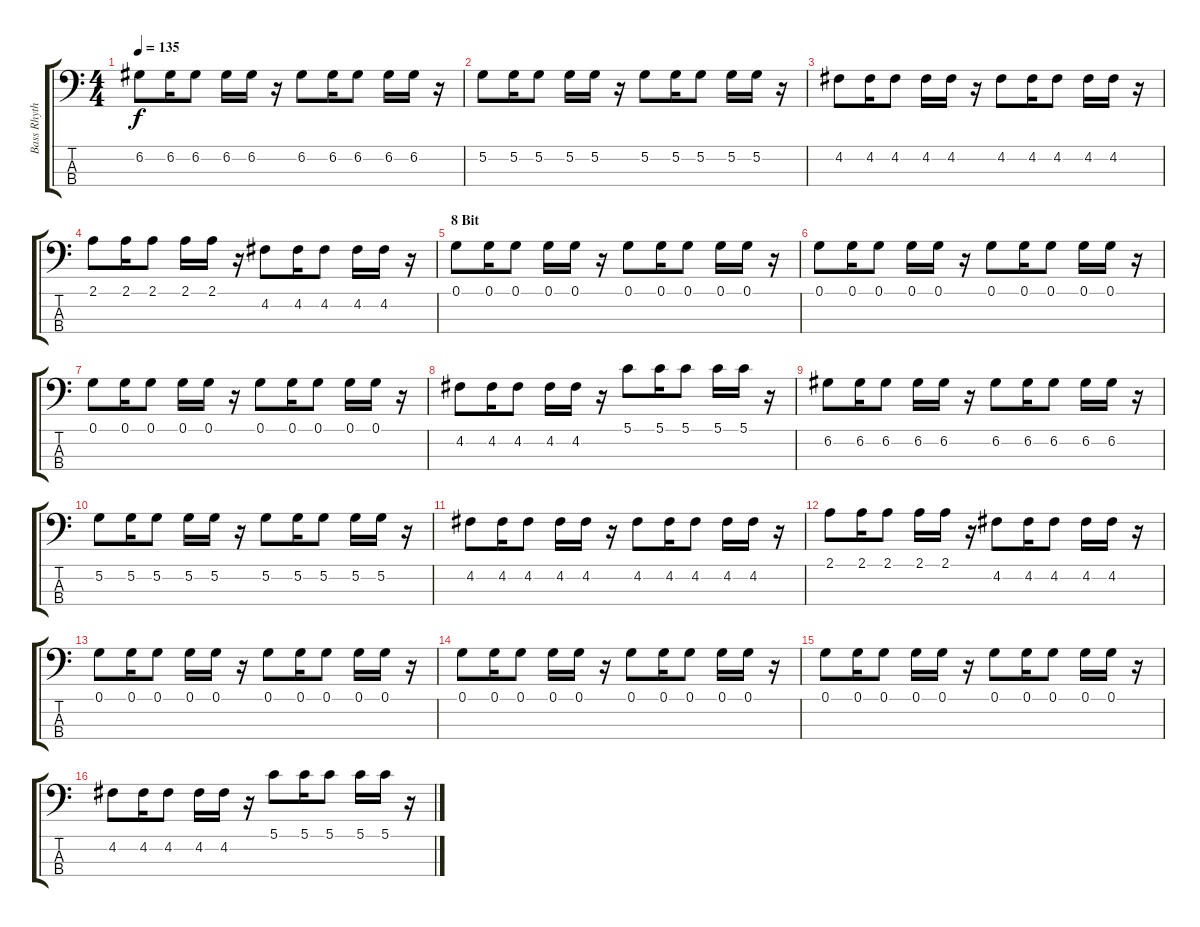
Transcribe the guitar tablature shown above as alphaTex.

\track ("Bass Rhythm High" "Bass Rhyth") {instrument synthbass1}
\staff {score tabs}
\tuning (G2 D2 A1 E1) {hide}
\ts (4 4)
\tempo 135
\clef f4
\ks c
6.2.8{dy f} 6.2.16 6.2.8 6.2.16 6.2.16 r.16 6.2.8 6.2.16 6.2.8 6.2.16 6.2.16 r.16 |
5.2.8 5.2.16 5.2.8 5.2.16 5.2.16 r.16 5.2.8 5.2.16 5.2.8 5.2.16 5.2.16 r.16 |
4.2.8 4.2.16 4.2.8 4.2.16 4.2.16 r.16 4.2.8 4.2.16 4.2.8 4.2.16 4.2.16 r.16 |
2.1.8 2.1.16 2.1.8 2.1.16 2.1.16 r.16 4.2.8 4.2.16 4.2.8 4.2.16 4.2.16 r.16 |
\section ("" "8 Bit")
0.1.8 0.1.16 0.1.8 0.1.16 0.1.16 r.16 0.1.8 0.1.16 0.1.8 0.1.16 0.1.16 r.16 |
0.1.8 0.1.16 0.1.8 0.1.16 0.1.16 r.16 0.1.8 0.1.16 0.1.8 0.1.16 0.1.16 r.16 |
0.1.8 0.1.16 0.1.8 0.1.16 0.1.16 r.16 0.1.8 0.1.16 0.1.8 0.1.16 0.1.16 r.16 |
4.2.8 4.2.16 4.2.8 4.2.16 4.2.16 r.16 5.1.8 5.1.16 5.1.8 5.1.16 5.1.16 r.16 |
6.2.8 6.2.16 6.2.8 6.2.16 6.2.16 r.16 6.2.8 6.2.16 6.2.8 6.2.16 6.2.16 r.16 |
5.2.8 5.2.16 5.2.8 5.2.16 5.2.16 r.16 5.2.8 5.2.16 5.2.8 5.2.16 5.2.16 r.16 |
4.2.8 4.2.16 4.2.8 4.2.16 4.2.16 r.16 4.2.8 4.2.16 4.2.8 4.2.16 4.2.16 r.16 |
2.1.8 2.1.16 2.1.8 2.1.16 2.1.16 r.16 4.2.8 4.2.16 4.2.8 4.2.16 4.2.16 r.16 |
0.1.8 0.1.16 0.1.8 0.1.16 0.1.16 r.16 0.1.8 0.1.16 0.1.8 0.1.16 0.1.16 r.16 |
0.1.8 0.1.16 0.1.8 0.1.16 0.1.16 r.16 0.1.8 0.1.16 0.1.8 0.1.16 0.1.16 r.16 |
0.1.8 0.1.16 0.1.8 0.1.16 0.1.16 r.16 0.1.8 0.1.16 0.1.8 0.1.16 0.1.16 r.16 |
4.2.8 4.2.16 4.2.8 4.2.16 4.2.16 r.16 5.1.8 5.1.16 5.1.8 5.1.16 5.1.16 r.16
